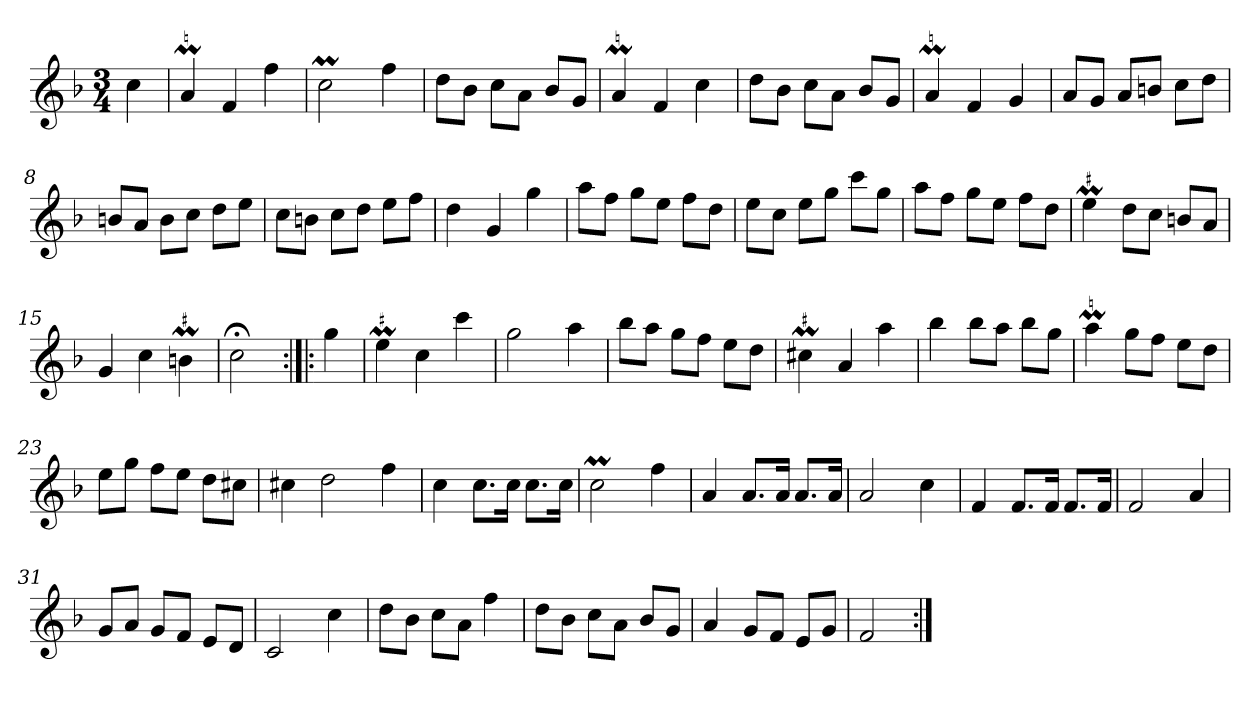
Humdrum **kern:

**kern
*part1
*staff1
*clefG2
*k[b-]
*F:
*M3/4
*MM120
=
4cc
=1
4aM
4f
4ff
=2
2ccM
4ff
=3
8dd\L
8b-\J
8cc\L
8a\J
8b-/L
8g/J
=4
4aM
4f
4cc
=5
8dd\L
8b-\J
8cc\L
8a\J
8b-/L
8g/J
=6
4aM
4f
4g
=7
8a/L
8g/J
8a/L
8bn/J
8cc\L
8dd\J
=8
8bn/L
8a/J
8b\L
8cc\J
8dd\L
8ee\J
=9
8cc\L
8bn\J
8cc\L
8dd\J
8ee\L
8ff\J
=10
4dd
4g
4gg
=11
8aa\L
8ff\J
8gg\L
8ee\J
8ff\L
8dd\J
=12
8ee\L
8cc\J
8ee\L
8gg\J
8ccc\L
8gg\J
=13
8aa\L
8ff\J
8gg\L
8ee\J
8ff\L
8dd\J
=14
!LO:MOR:acc=#
4eeM
8dd\L
8cc\J
8bn/L
8a/J
=15
4g
4cc
!LO:MOR:acc=#
4bnM
=16
2cc;<
=:|!|:
4gg
=17
!LO:MOR:acc=#
4eeM
4cc
4ccc
=18
2gg
4aa
=19
8bb-\L
8aa\J
8gg\L
8ff\J
8ee\L
8dd\J
=20
!LO:MOR:acc=#
4cc#XM
4a
4aa
=21
4bb-
8bb-\L
8aa\J
8bb-\L
8gg\J
=22
4aaM
8gg\L
8ff\J
8ee\L
8dd\J
=23
8ee\L
8gg\J
8ff\L
8ee\J
8dd\L
8cc#X\J
=24
4cc#X
2dd
4ff
=25
4cc
8.cc\L
16cc\Jk
8.cc\L
16cc\Jk
=26
2ccM
4ff
=27
4a
8.a/L
16a/Jk
8.a/L
16a/Jk
=28
2a
4cc
=29
4f
8.f/L
16f/Jk
8.f/L
16f/Jk
=30
2f
4a
=31
8g/L
8a/J
8g/L
8f/J
8e/L
8d/J
=32
2c
4cc
=33
8dd\L
8b-\J
8cc\L
8a\J
4ff
=34
8dd\L
8b-\J
8cc\L
8a\J
8b-/L
8g/J
=35
4a
8g/L
8f/J
8e/L
8g/J
=36
2f
=:|!
*-
